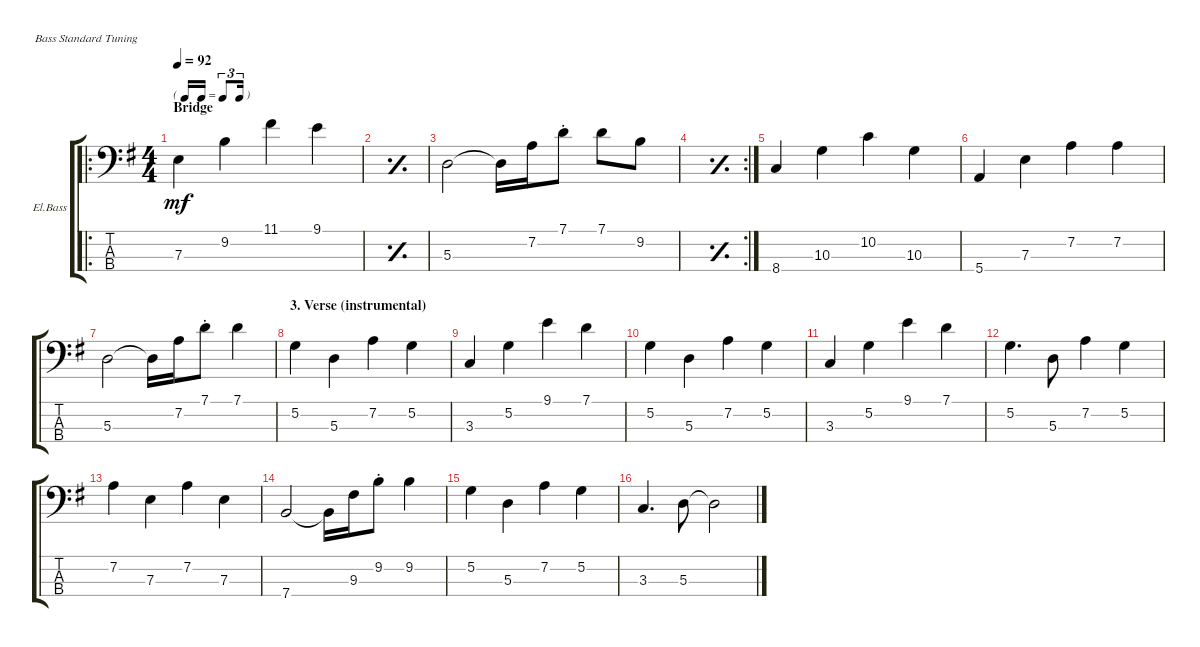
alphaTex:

\defaultSystemsLayout 4
\bracketExtendMode groupsimilarinstruments
\firstSystemTrackNameOrientation horizontal
\otherSystemsTrackNameOrientation horizontal
\track ("Electric Bass" "El.Bass") {instrument electricbassfinger}
\staff {score tabs}
\tuning (G2 D2 A1 E1)
\ro
\ts (4 4)
\tf triplet16th
\section ("" "Bridge")
\tempo 92
\clef f4
\scale
0.373737
\ks g
7.3.4{dy mf} 9.2.4 11.1.4 9.1.4 |
\simile simple
\scale
0.322917 |
\simile none
\scale
0.322917 5.3.2 5.3{t}.16 7.2.16 7.1{st}.8 7.1.8 9.2.8 |
\rc 2
\simile simple
\scale
0.354167 |
\simile none
\scale
0.333333 8.4.4 10.3.4 10.2.4 10.3.4 |
\scale
0.333333 5.4.4 7.3.4 7.2.4 7.2.4 |
\scale
0.333333 5.3.2 5.3{t}.16 7.2.16 7.1{st}.8 7.1.4 |
\section ("" "3. Verse (instrumental)")
\scale
0.333333 5.2.4 5.3.4 7.2.4 5.2.4 |
\scale
0.333333 3.3.4 5.2.4 9.1.4 7.1.4 |
\scale
0.333333 5.2.4 5.3.4 7.2.4 5.2.4 |
\scale
0.333333 3.3.4 5.2.4 9.1.4 7.1.4 |
\scale
0.333333 5.2.4{d} 5.3.8 7.2.4 5.2.4 |
\scale
0.333333 7.2.4 7.3.4 7.2.4 7.3.4 |
\scale
0.333333 7.4.2 7.4{t}.16 9.3.16 9.2{st}.8 9.2.4 |
\scale
0.333333 5.2.4 5.3.4 7.2.4 5.2.4 |
\scale
0.333333 3.3.4{d} 5.3.8 5.3{t}.2
